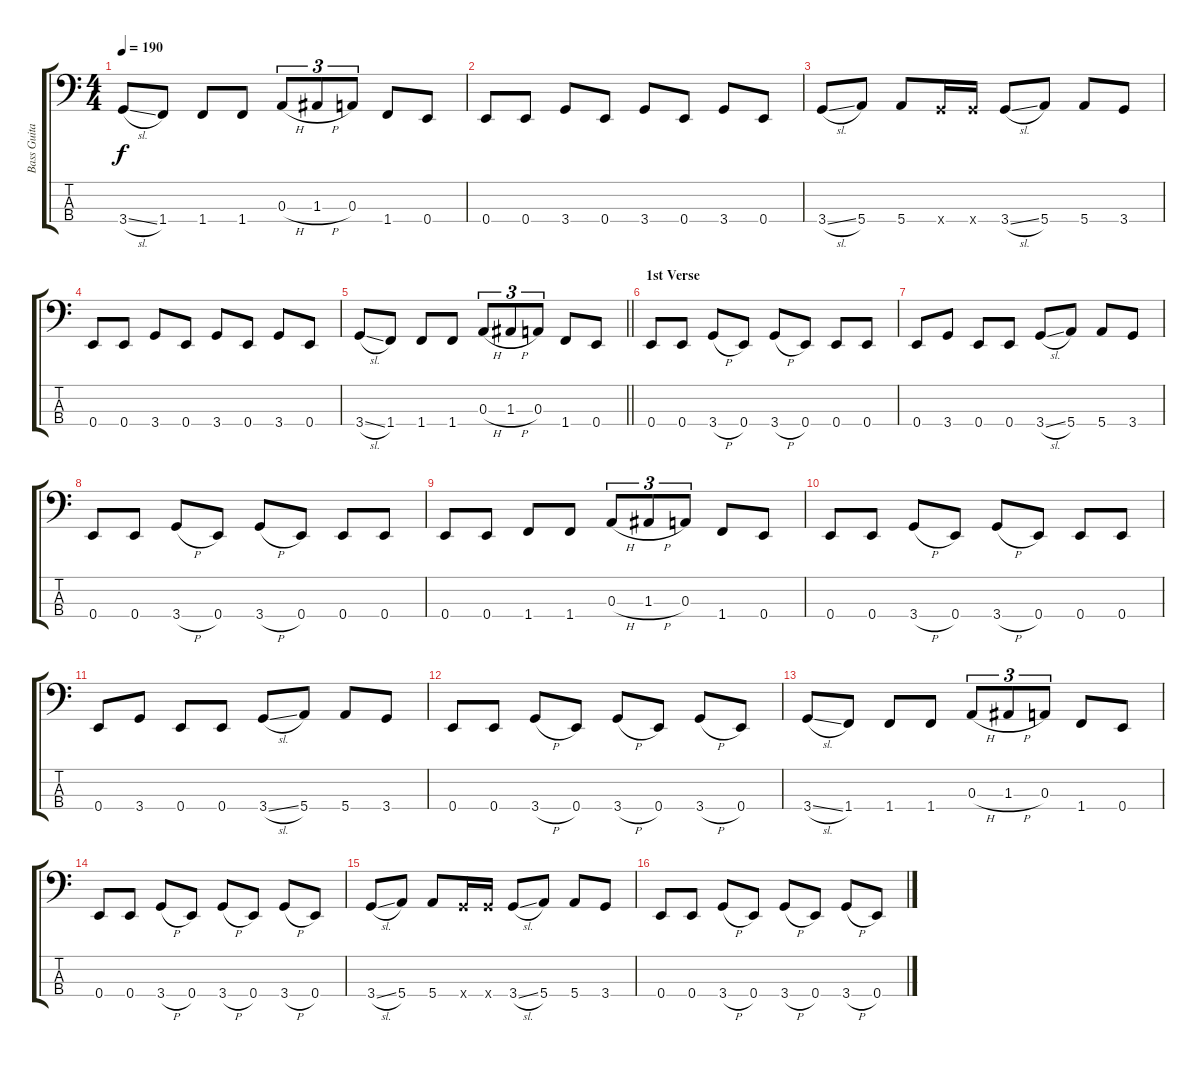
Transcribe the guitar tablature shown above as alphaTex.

\track ("Bass Guitar" "Bass Guita") {instrument electricbassfinger}
\staff {score tabs}
\tuning (G2 D2 A1 E1) {hide}
\ts (4 4)
\tempo 190
\clef f4
\ks c
3.4{sl}.8{dy f} 1.4.8 1.4.8 1.4.8 0.3{h}.8{tu (3 2)} 1.3{h}.8{tu (3 2)} 0.3.8{tu (3 2)} 1.4.8 0.4.8 |
0.4.8 0.4.8 3.4.8 0.4.8 3.4.8 0.4.8 3.4.8 0.4.8 |
3.4{sl}.8 5.4.8 5.4.8 3.4{x}.16 3.4{x}.16 3.4{sl}.8 5.4.8 5.4.8 3.4.8 |
0.4.8 0.4.8 3.4.8 0.4.8 3.4.8 0.4.8 3.4.8 0.4.8 |
\barLineRight lightlight
3.4{sl}.8 1.4.8 1.4.8 1.4.8 0.3{h}.8{tu (3 2)} 1.3{h}.8{tu (3 2)} 0.3.8{tu (3 2)} 1.4.8 0.4.8 |
\section ("" "1st Verse")
0.4.8 0.4.8 3.4{h}.8 0.4.8 3.4{h}.8 0.4.8 0.4.8 0.4.8 |
0.4.8 3.4.8 0.4.8 0.4.8 3.4{sl}.8 5.4.8 5.4.8 3.4.8 |
0.4.8 0.4.8 3.4{h}.8 0.4.8 3.4{h}.8 0.4.8 0.4.8 0.4.8 |
0.4.8 0.4.8 1.4.8 1.4.8 0.3{h}.8{tu (3 2)} 1.3{h}.8{tu (3 2)} 0.3.8{tu (3 2)} 1.4.8 0.4.8 |
0.4.8 0.4.8 3.4{h}.8 0.4.8 3.4{h}.8 0.4.8 0.4.8 0.4.8 |
0.4.8 3.4.8 0.4.8 0.4.8 3.4{sl}.8 5.4.8 5.4.8 3.4.8 |
0.4.8 0.4.8 3.4{h}.8 0.4.8 3.4{h}.8 0.4.8 3.4{h}.8 0.4.8 |
3.4{sl}.8 1.4.8 1.4.8 1.4.8 0.3{h}.8{tu (3 2)} 1.3{h}.8{tu (3 2)} 0.3.8{tu (3 2)} 1.4.8 0.4.8 |
0.4.8 0.4.8 3.4{h}.8 0.4.8 3.4{h}.8 0.4.8 3.4{h}.8 0.4.8 |
3.4{sl}.8 5.4.8 5.4.8 3.4{x}.16 3.4{x}.16 3.4{sl}.8 5.4.8 5.4.8 3.4.8 |
0.4.8 0.4.8 3.4{h}.8 0.4.8 3.4{h}.8 0.4.8 3.4{h}.8 0.4.8
